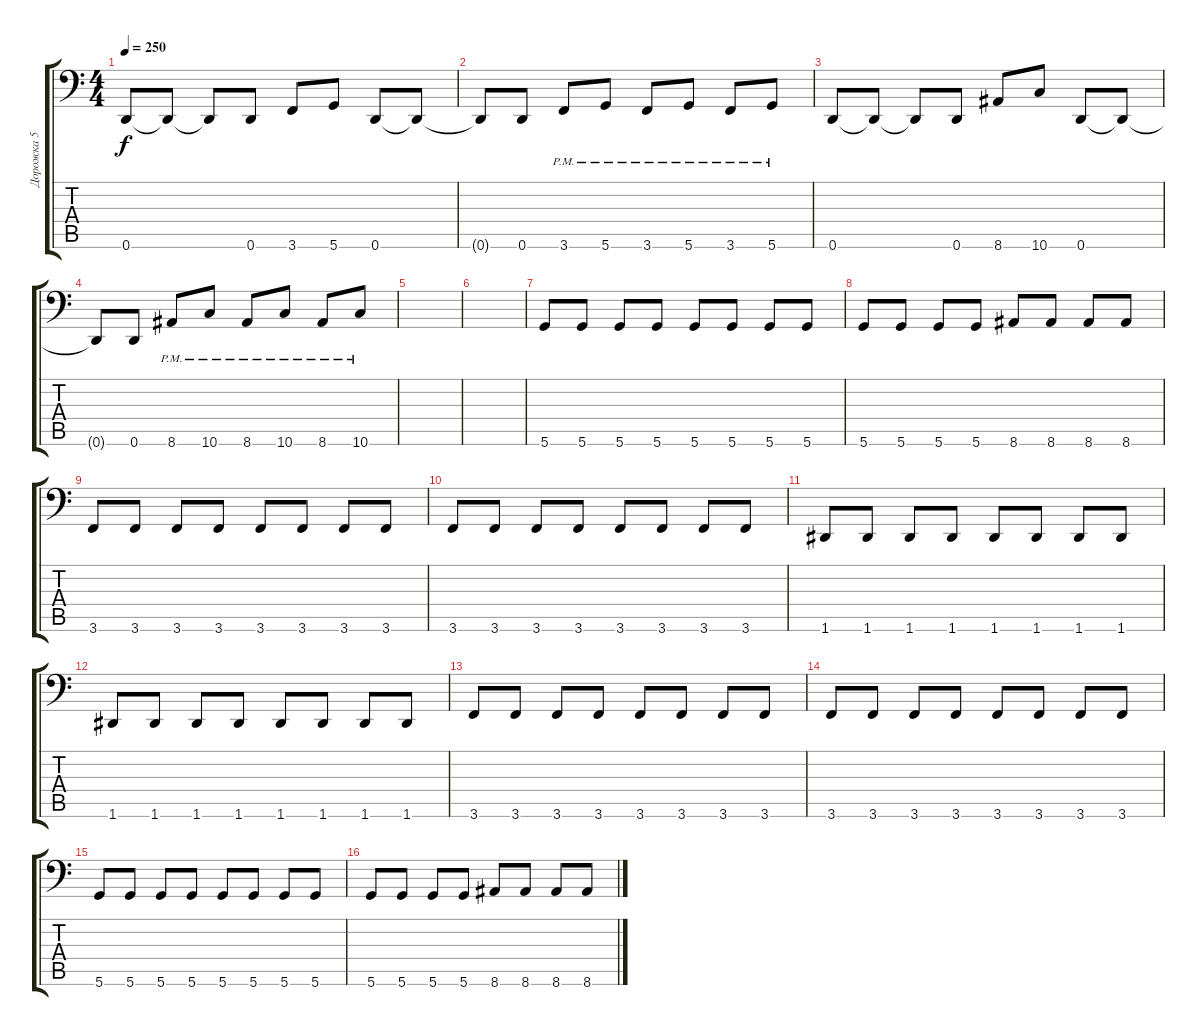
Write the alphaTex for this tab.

\track ("Дорожка 5" "Дорожка 5") {instrument electricbasspick}
\staff {score tabs}
\tuning (E4 B3 G3 D2 A1 D1) {hide}
\ts (4 4)
\tempo 250
\clef f4
\ks c
0.6.8{dy f} 0.6{t}.8 0.6{t}.8 0.6.8 3.6.8 5.6.8 0.6.8 0.6{t}.8 |
0.6{t}.8 0.6.8 3.6{pm}.8 5.6{pm}.8 3.6{pm}.8 5.6{pm}.8 3.6{pm}.8 5.6{pm}.8 |
0.6.8 0.6{t}.8 0.6{t}.8 0.6.8 8.6.8 10.6.8 0.6.8 0.6{t}.8 |
0.6{t}.8 0.6.8 8.6{pm}.8 10.6{pm}.8 8.6{pm}.8 10.6{pm}.8 8.6{pm}.8 10.6{pm}.8 |
|
|
5.6.8 5.6.8 5.6.8 5.6.8 5.6.8 5.6.8 5.6.8 5.6.8 |
5.6.8 5.6.8 5.6.8 5.6.8 8.6.8 8.6.8 8.6.8 8.6.8 |
3.6.8 3.6.8 3.6.8 3.6.8 3.6.8 3.6.8 3.6.8 3.6.8 |
3.6.8 3.6.8 3.6.8 3.6.8 3.6.8 3.6.8 3.6.8 3.6.8 |
1.6.8 1.6.8 1.6.8 1.6.8 1.6.8 1.6.8 1.6.8 1.6.8 |
1.6.8 1.6.8 1.6.8 1.6.8 1.6.8 1.6.8 1.6.8 1.6.8 |
3.6.8 3.6.8 3.6.8 3.6.8 3.6.8 3.6.8 3.6.8 3.6.8 |
3.6.8 3.6.8 3.6.8 3.6.8 3.6.8 3.6.8 3.6.8 3.6.8 |
5.6.8 5.6.8 5.6.8 5.6.8 5.6.8 5.6.8 5.6.8 5.6.8 |
5.6.8 5.6.8 5.6.8 5.6.8 8.6.8 8.6.8 8.6.8 8.6.8
